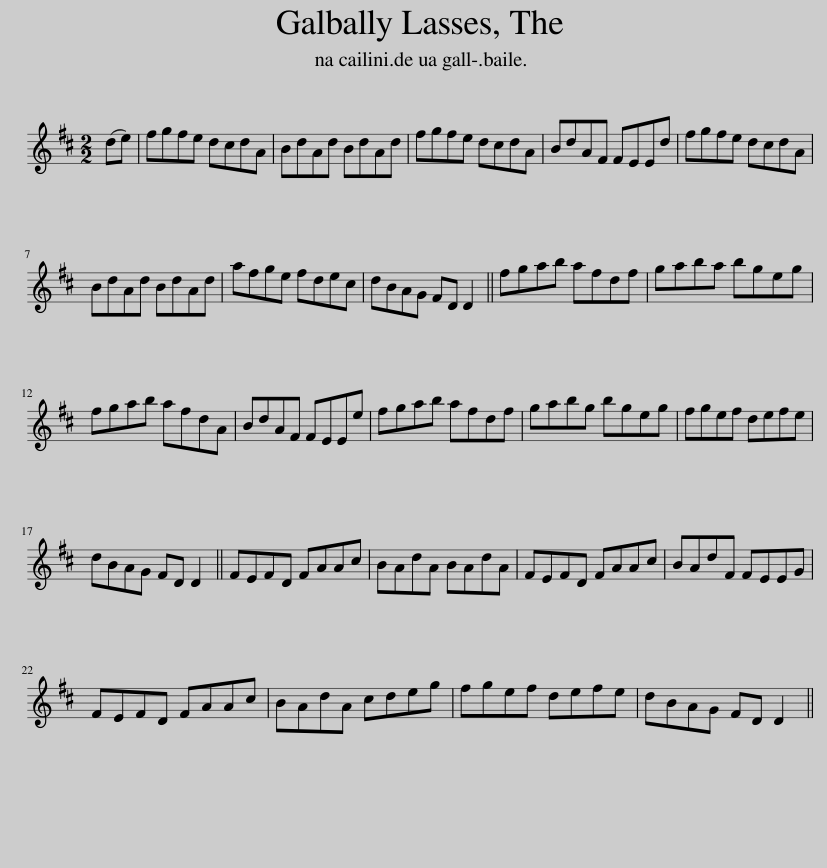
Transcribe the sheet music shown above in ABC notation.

X:1
L:1/8
M:2/2
I:linebreak $
K:D
V:1 treble
V:1
 (de) | fgfe dcdA | BdAd BdAd | fgfe dcdA | BdAF FEEd | %5
 fgfe dcdA |$ BdAd BdAd | afge fdec | dBAG FD D2 || fgab afdf | %10
 gaba bgeg |$ fgab afdA | BdAF FEEe | fgab afdf | gabg bgeg | %15
 fgef defe |$ dBAG FD D2 || FEFD FAAc | BAdA BAdA | FEFD FAAc | %20
 BAdF FEEG |$ FEFD FAAc | BAdA cdeg | fgef defe | dBAG FD D2 || %25
